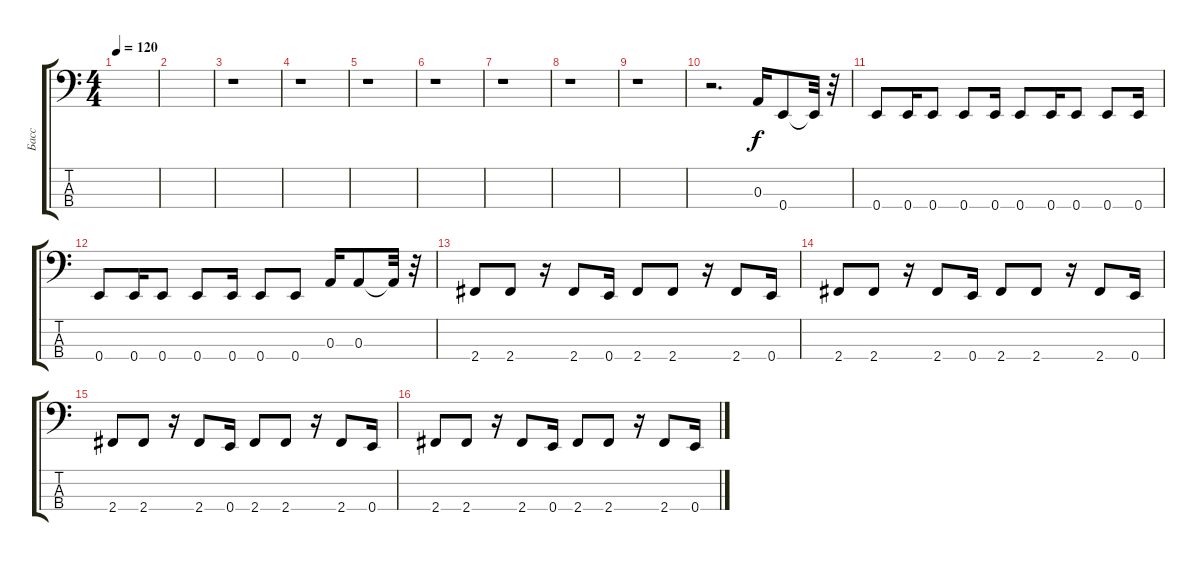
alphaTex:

\track ("Басс" "Басс") {instrument electricbasspick}
\staff {score tabs}
\tuning (G2 D2 A1 E1) {hide}
\ts (4 4)
\tempo 120
\clef f4
\ks c
|
|
r.1 |
r.1 |
r.1 |
r.1 |
r.1 |
r.1 |
r.1 |
r.2{d} 0.3.16 0.4.8 0.4{t}.32 r.32 |
0.4.8 0.4.16 0.4.8 0.4.8 0.4.16 0.4.8 0.4.16 0.4.8 0.4.8 0.4.16 |
0.4.8 0.4.16 0.4.8 0.4.8 0.4.16 0.4.8 0.4.8 0.3.16 0.3.8 0.3{t}.32 r.32 |
2.4.8 2.4.8 r.16 2.4.8 0.4.16 2.4.8 2.4.8 r.16 2.4.8 0.4.16 |
2.4.8 2.4.8 r.16 2.4.8 0.4.16 2.4.8 2.4.8 r.16 2.4.8 0.4.16 |
2.4.8 2.4.8 r.16 2.4.8 0.4.16 2.4.8 2.4.8 r.16 2.4.8 0.4.16 |
2.4.8 2.4.8 r.16 2.4.8 0.4.16 2.4.8 2.4.8 r.16 2.4.8 0.4.16
